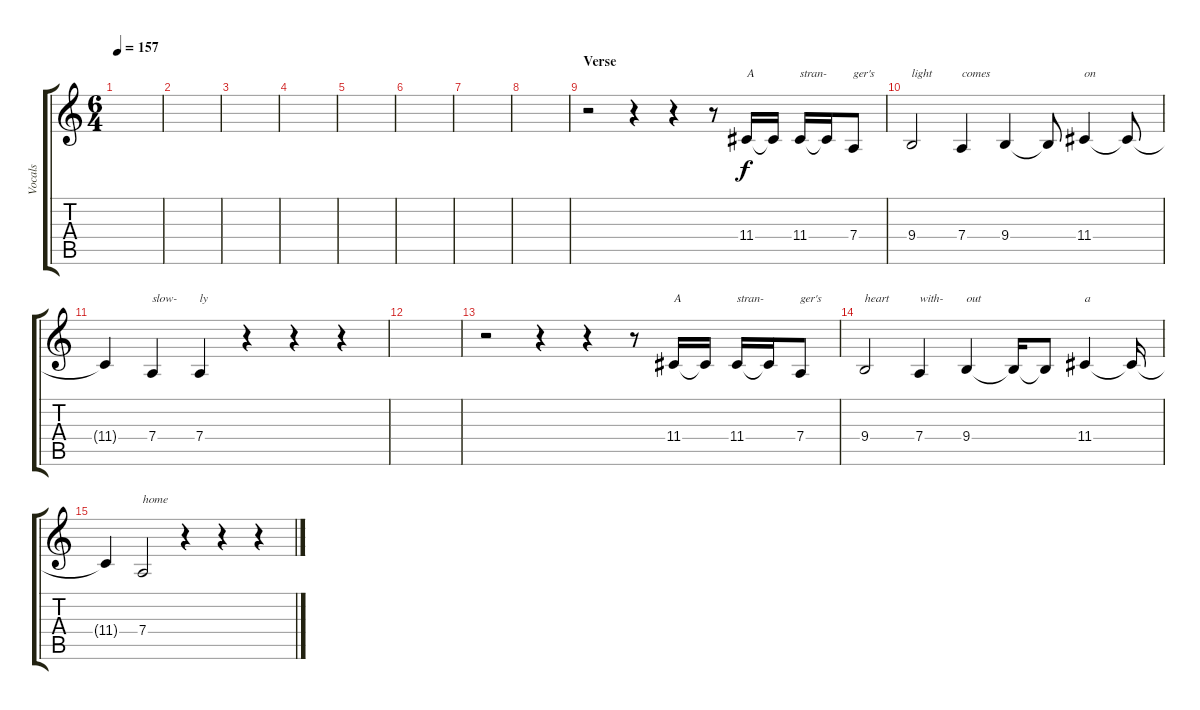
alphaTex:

\track ("Vocals" "Vocals") {instrument choiraahs}
\staff {score tabs}
\tuning (E4 B3 G3 D3 A2 E2) {hide}
\ts (6 4)
\tempo 157
\clef g2
\ks c
|
|
|
|
|
|
|
|
\section ("" "Verse")
r.2 r.4 r.4 r.8 11.4.16{txt "A"} 11.4{t}.16 11.4.16{txt "stran-"} 11.4{t}.16 7.4.8{txt "ger's"} |
9.4.2{txt "light"} 7.4.4{txt "comes"} 9.4.4 9.4{t}.8 11.4.4{txt "on"} 11.4{t}.8 |
11.4{t}.4 7.4.4{txt "slow-"} 7.4.4{txt "ly"} r.4 r.4 r.4 |
|
r.2 r.4 r.4 r.8 11.4.16{txt "A"} 11.4{t}.16 11.4.16{txt "stran-"} 11.4{t}.16 7.4.8{txt "ger's"} |
9.4.2{txt "heart"} 7.4.4{txt "with-"} 9.4.4{txt "out"} 9.4{t}.16 9.4{t}.8 11.4.4{txt "a"} 11.4{t}.16 |
11.4{t}.4 7.4.2{txt "home"} r.4 r.4 r.4
